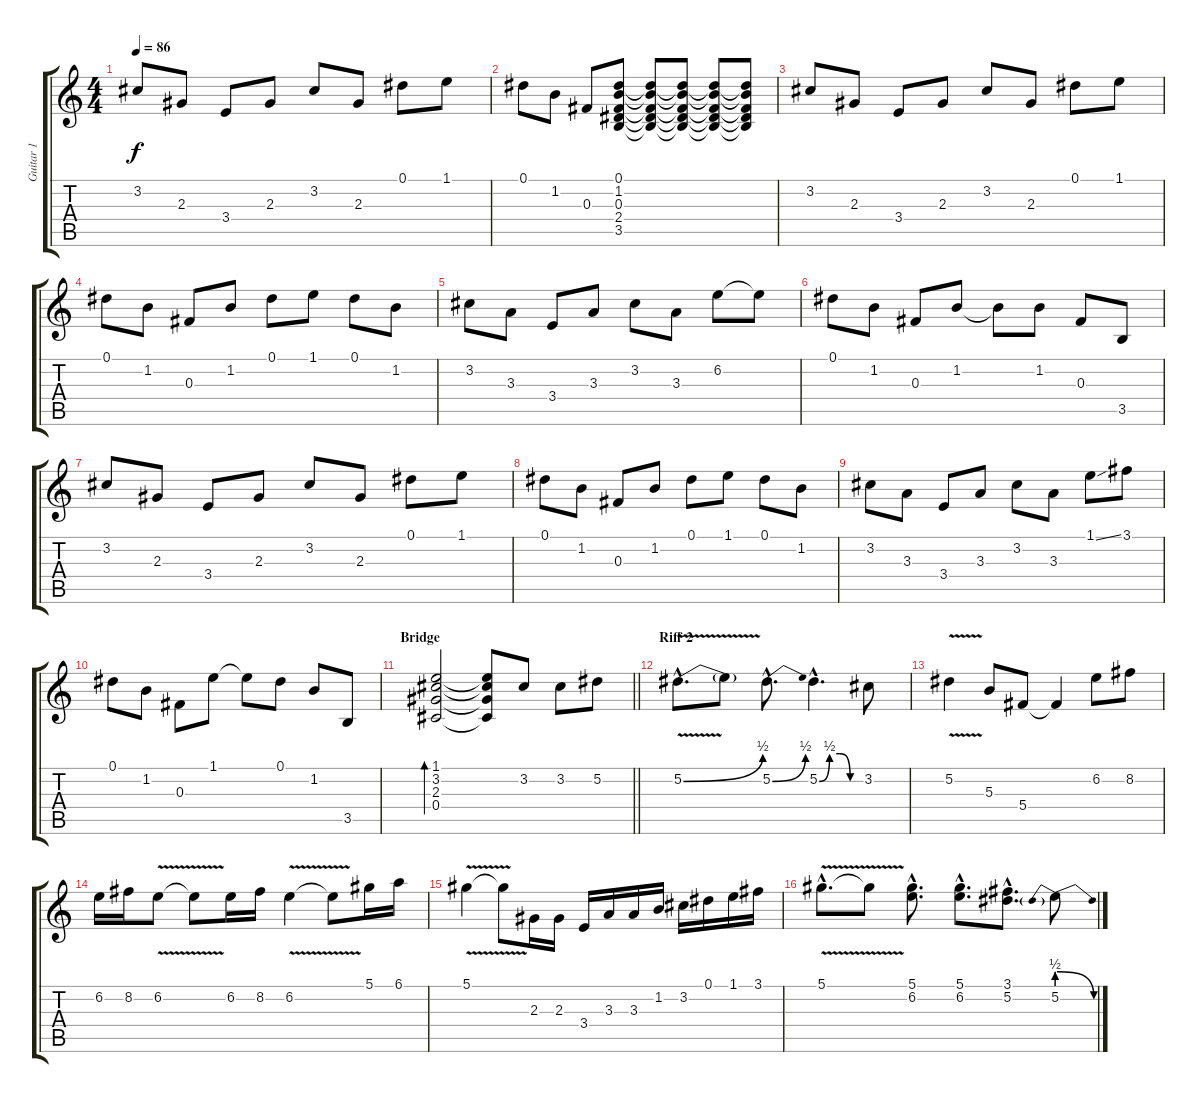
\track ("Guitar 1" "Guitar 1") {instrument acousticguitarsteel}
\staff {score tabs}
\tuning (Eb4 Bb3 Gb3 Db3 Ab2 Eb2) {hide}
\ts (4 4)
\tempo 86
\clef g2
\ks c
3.2.8{dy f} 2.3.8 3.4.8 2.3.8 3.2.8 2.3.8 0.1.8 1.1.8 |
0.1.8 1.2.8 0.3.8 (0.1 1.2 0.3 2.4 3.5).8 (0.1{t} 1.2{t} 0.3{t} 2.4{t} 3.5{t}).8 (0.1{t} 1.2{t} 0.3{t} 2.4{t} 3.5{t}).8 (0.1{t} 1.2{t} 0.3{t} 2.4{t} 3.5{t}).8 (0.1{t} 1.2{t} 0.3{t} 2.4{t} 3.5{t}).8 |
3.2.8 2.3.8 3.4.8 2.3.8 3.2.8 2.3.8 0.1.8 1.1.8 |
0.1.8 1.2.8 0.3.8 1.2.8 0.1.8 1.1.8 0.1.8 1.2.8 |
3.2.8 3.3.8 3.4.8 3.3.8 3.2.8 3.3.8 6.2.8 6.2{t}.8 |
0.1.8 1.2.8 0.3.8 1.2.8 1.2{t}.8 1.2.8 0.3.8 3.5.8 |
3.2.8 2.3.8 3.4.8 2.3.8 3.2.8 2.3.8 0.1.8 1.1.8 |
0.1.8 1.2.8 0.3.8 1.2.8 0.1.8 1.1.8 0.1.8 1.2.8 |
3.2.8 3.3.8 3.4.8 3.3.8 3.2.8 3.3.8 1.1{ss}.8 3.1.8 |
0.1.8 1.2.8 0.3.8 1.1.8 1.1{t}.8 0.1.8 1.2.8 3.5.8 |
\section ("" "Bridge")
\barLineRight lightlight
(1.1 3.2 2.3 0.4).2{bd 240 volume 15} (1.1{t} 3.2{t} 2.3{t} 0.4{t}).8 3.2.8 3.2.8 5.2.8 |
\section ("" "Riff 2")
5.2{be (bend 0 0 60 2) v hac}.8{d} 5.2{t}.8 5.2{be (bend 0 0 60 2) hac}.8{d} 5.2{be (custom 0 0 15 2 30 2 45 0 60 0) hac}.4{d} 3.2.8 |
5.2{v}.4 5.3.8 5.4.8 5.4{t}.4 6.2.8 8.2.8 |
6.2.16 8.2.16 6.2{v}.8 6.2{t}.8 6.2.16 8.2.16 6.2{v}.4 6.2{t}.8 5.1.16 6.1.16 |
5.1{v}.4 5.1{t}.8 2.3.16 2.3.16 3.4.16 3.3.16 3.3.16 1.2.16 3.2.16 0.1.16 1.1.16 3.1.16 |
5.1{v hac}.8{d} 5.1{t}.8 (5.1{hac} 6.2{hac}).8{d} (5.1{hac} 6.2{hac}).8{d} (3.1{hac} 5.2{hac}).8{d} 5.2{be (prebendrelease 0 2 60 0)}.8
